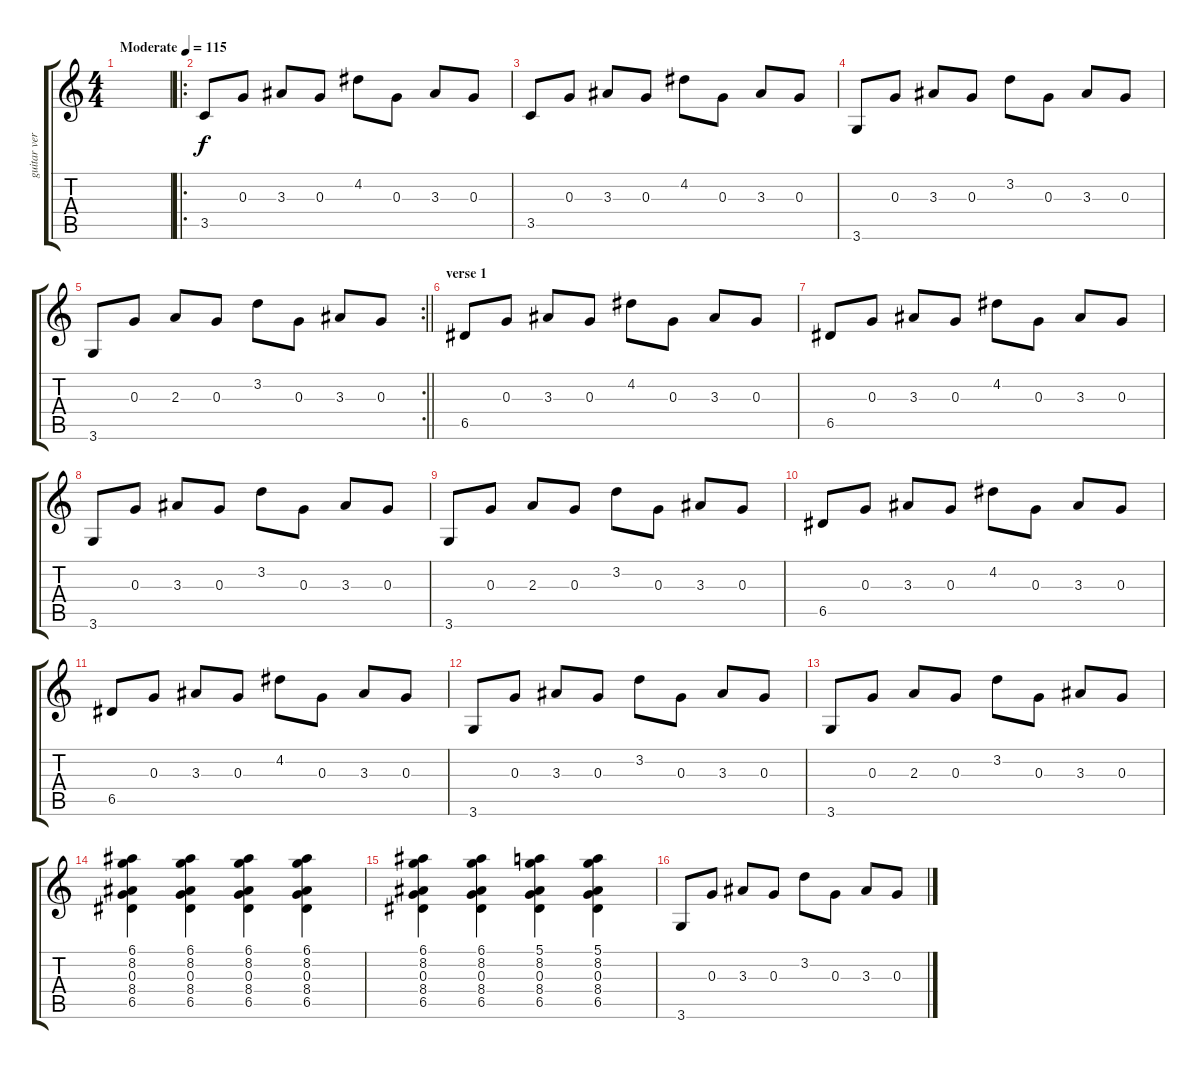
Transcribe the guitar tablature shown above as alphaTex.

\track ("guitar version" "guitar ver") {instrument acousticguitarnylon}
\staff {score tabs}
\tuning (E4 B3 G3 D3 A2 E2) {hide}
\ts (4 4)
\tempo (115 "Moderate")
\clef g2
\ks c
|
\ro
3.5.8 0.3.8 3.3.8 0.3.8 4.2.8 0.3.8 3.3.8 0.3.8 |
3.5.8 0.3.8 3.3.8 0.3.8 4.2.8 0.3.8 3.3.8 0.3.8 |
3.6.8 0.3.8 3.3.8 0.3.8 3.2.8 0.3.8 3.3.8 0.3.8 |
\rc 2
\barLineRight lightlight
3.6.8 0.3.8 2.3.8 0.3.8 3.2.8 0.3.8 3.3.8 0.3.8 |
\section ("" "verse 1")
6.5.8 0.3.8 3.3.8 0.3.8 4.2.8 0.3.8 3.3.8 0.3.8 |
6.5.8 0.3.8 3.3.8 0.3.8 4.2.8 0.3.8 3.3.8 0.3.8 |
3.6.8 0.3.8 3.3.8 0.3.8 3.2.8 0.3.8 3.3.8 0.3.8 |
3.6.8 0.3.8 2.3.8 0.3.8 3.2.8 0.3.8 3.3.8 0.3.8 |
6.5.8 0.3.8 3.3.8 0.3.8 4.2.8 0.3.8 3.3.8 0.3.8 |
6.5.8 0.3.8 3.3.8 0.3.8 4.2.8 0.3.8 3.3.8 0.3.8 |
3.6.8 0.3.8 3.3.8 0.3.8 3.2.8 0.3.8 3.3.8 0.3.8 |
3.6.8 0.3.8 2.3.8 0.3.8 3.2.8 0.3.8 3.3.8 0.3.8 |
(6.1 8.2 0.3 8.4 6.5).4 (6.1 8.2 0.3 8.4 6.5).4 (6.1 8.2 0.3 8.4 6.5).4 (6.1 8.2 0.3 8.4 6.5).4 |
(6.1 8.2 0.3 8.4 6.5).4 (6.1 8.2 0.3 8.4 6.5).4 (5.1 8.2 0.3 8.4 6.5).4 (5.1 8.2 0.3 8.4 6.5).4 |
3.6.8 0.3.8 3.3.8 0.3.8 3.2.8 0.3.8 3.3.8 0.3.8
